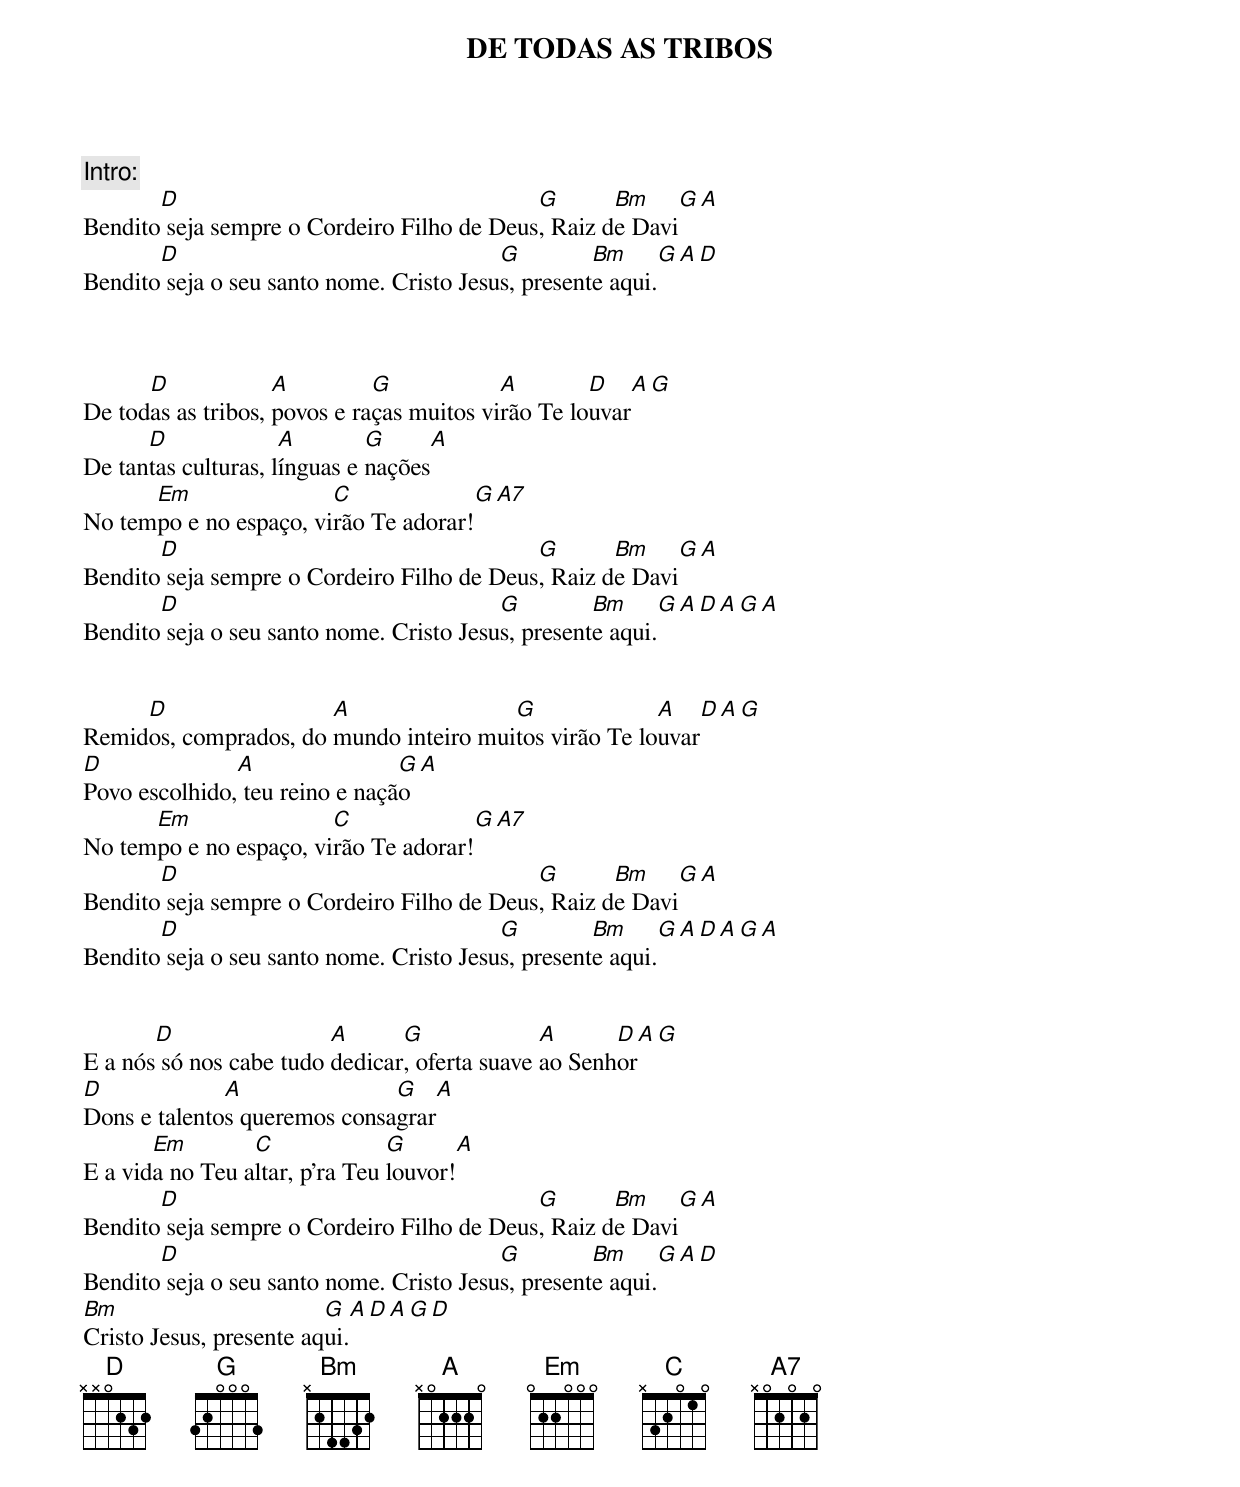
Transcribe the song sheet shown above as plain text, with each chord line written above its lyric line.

DE TODAS AS TRIBOS

Intro:
       D                                    G       Bm                       G            A
Bendito seja sempre o Cordeiro Filho de Deus, Raiz de Davi
       D                                  G         Bm                       G  A     D
Bendito seja o seu santo nome. Cristo Jesus, presente aqui.



      D             A         G            A        D 	     A		   G
De todas as tribos, povos e raças muitos virão Te louvar
      D              A        G                  A
De tantas culturas, línguas e nações
      Em                C             G               A7
No tempo e no espaço, virão Te adorar!
       D                                    G       Bm                       G            A
Bendito seja sempre o Cordeiro Filho de Deus, Raiz de Davi
       D                                  G         Bm                       G  A     D     A  G  A
Bendito seja o seu santo nome. Cristo Jesus, presente aqui.


     D                 A                G              A       D            A              G
Remidos, comprados, do mundo inteiro muitos virão Te louvar
D              A                G              A
Povo escolhido, teu reino e nação
      Em                C             G               A7
No tempo e no espaço, virão Te adorar!
       D                                    G       Bm                       G            A
Bendito seja sempre o Cordeiro Filho de Deus, Raiz de Davi
       D                                  G         Bm                       G  A     D     A  G  A
Bendito seja o seu santo nome. Cristo Jesus, presente aqui.


       D                 A      G              A      D          A               G
E a nós só nos cabe tudo dedicar, oferta suave ao Senhor
D             A               G                    A
Dons e talentos queremos consagrar
       Em        C              G                 A
E a vida no Teu altar, p'ra Teu louvor!
       D                                    G       Bm                       G            A
Bendito seja sempre o Cordeiro Filho de Deus, Raiz de Davi
       D                                  G         Bm                       G  A     D
Bendito seja o seu santo nome. Cristo Jesus, presente aqui.
Bm                       G  A     D     A  G  D
Cristo Jesus, presente aqui.
